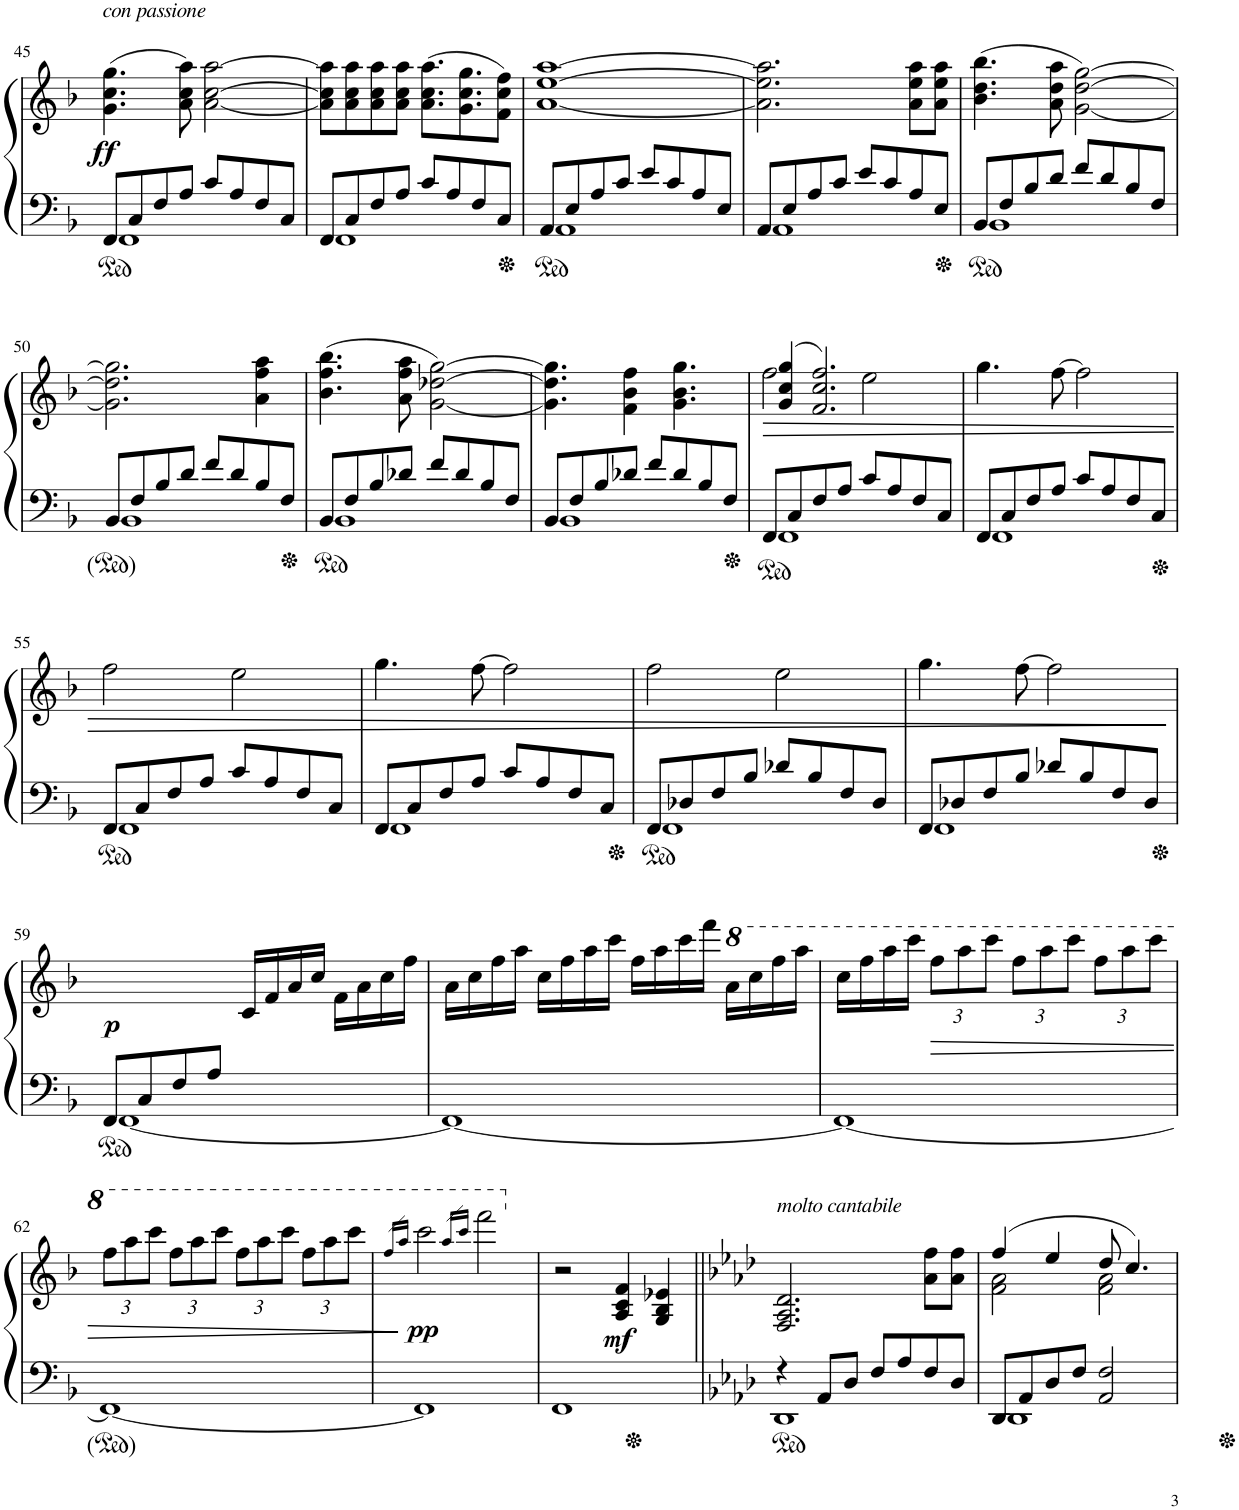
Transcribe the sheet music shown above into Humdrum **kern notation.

**kern	**kern	**dynam
*part1	*part1	*part1
*staff2	*staff1	*staff1/2
*I"Piano	*	*
*I'Pno.	*	*
!!LO:PB:g=z
*clefF4	*clefG2	*
*k[b-]	*k[b-]	*
*M4/4	*M4/4	*
*met(c)	*met(c)	*
=45	=45	=45
*^	*	*
!	!	!LO:TX:a:i:t=con passione	!
!	!	!	!LO:DY:b
8FF/L	1FF	(4.g\ 4.cc\ 4.gg\	ff
8C/	.	.	.
8F/	.	.	.
8A/J	.	8a\ 8cc\ 8aa\)	.
8c/L	.	[2a\ [2cc\ [2aa\	.
8A/	.	.	.
8F/	.	.	.
8C/J	.	.	.
=46	=46	=46	=46
8FF/L	1FF	8a\] 8cc\] 8aa\]L	.
8C/	.	8a\ 8cc\ 8aa\	.
8F/	.	8a\ 8cc\ 8aa\	.
8A/J	.	8a\ 8cc\ 8aa\J	.
8c/L	.	(8.a\ 8.cc\ 8.aa\L	.
8A/	.	.	.
.	.	8.g\ 8.cc\ 8.gg\	.
8F/	.	.	.
8C/J	.	8f\ 8cc\ 8ff\J)	.
=47	=47	=47	=47
8AA/L	1AA	[1a [1ee [1aa	.
8E/	.	.	.
8A/	.	.	.
8c/J	.	.	.
8e/L	.	.	.
8c/	.	.	.
8A/	.	.	.
8E/J	.	.	.
=48	=48	=48	=48
8AA/L	1AA	2.a\] 2.ee\] 2.aa\]	.
8E/	.	.	.
8A/	.	.	.
8c/J	.	.	.
8e/L	.	.	.
8c/	.	.	.
8A/	.	8a\ 8ee\ 8aa\L	.
8E/J	.	8a\ 8ee\ 8aa\J	.
=49	=49	=49	=49
8BB-/L	1BB-	(4.b-\ 4.dd\ 4.bb-\	.
8F/	.	.	.
8B-/	.	.	.
8d/J	.	8a\ 8dd\ 8aa\	.
8f/L	.	[2g\ [2dd\ [2gg\)	.
8d/	.	.	.
8B-/	.	.	.
8F/J	.	.	.
!!LO:LB:g=z
=50	=50	=50	=50
8BB-/L	1BB-	2.g\] 2.dd\] 2.gg\]	.
8F/	.	.	.
8B-/	.	.	.
8d/J	.	.	.
8f/L	.	.	.
8d/	.	.	.
8B-/	.	4a\ 4ff\ 4aa\	.
8F/J	.	.	.
=51	=51	=51	=51
8BB-/L	1BB-	(4.b-\ 4.ff\ 4.bb-\	.
8F/	.	.	.
8B-/	.	.	.
8d-X/J	.	8a\ 8ff\ 8aa\	.
8f/L	.	[2g\ [2dd-X\ [2gg\)	.
8d-/	.	.	.
8B-/	.	.	.
8F/J	.	.	.
=52	=52	=52	=52
8BB-/L	1BB-	4.g\] 4.dd-\] 4.gg\]	.
8F/	.	.	.
8B-/	.	.	.
8d-X/J	.	4f\ 4b-\ 4ff\	.
8f/L	.	.	.
8d-/	.	4.g\ 4.b-\ 4.gg\	.
8B-/	.	.	.
8F/J	.	.	.
=53	=53	=53	=53
!	!	!	!LO:HP:b
*	*	*^	*
8FF/L	1FF	(4g/ 4cc/ 4gg/	2ff\	>
8C/	.	.	.	.
8F/	.	2.f/ 2.cc/ 2.ff/)	.	.
8A/J	.	.	.	.
8c/L	.	.	2ee\	.
8A/	.	.	.	.
8F/	.	.	.	.
8C/J	.	.	.	.
*	*	*v	*v	*
=54	=54	=54	=54
8FF/L	1FF	4.gg\	.
8C/	.	.	.
8F/	.	.	.
8A/J	.	[8ff\	.
8c/L	.	2ff\]	.
8A/	.	.	.
8F/	.	.	.
8C/J	.	.	.
!!LO:LB:g=z
=55	=55	=55	=55
8FF/L	1FF	2ff\	.
8C/	.	.	.
8F/	.	.	.
8A/J	.	.	.
8c/L	.	2ee\	.
8A/	.	.	.
8F/	.	.	.
8C/J	.	.	.
=56	=56	=56	=56
8FF/L	1FF	4.gg\	.
8C/	.	.	.
8F/	.	.	.
8A/J	.	[8ff\	.
8c/L	.	2ff\]	.
8A/	.	.	.
8F/	.	.	.
8C/J	.	.	.
=57	=57	=57	=57
8FF/L	1FF	2ff\	.
8D-X/	.	.	.
8F/	.	.	.
8B-/J	.	.	.
8d-X/L	.	2ee\	.
8B-/	.	.	.
8F/	.	.	.
8D-/J	.	.	.
=58	=58	=58	=58
8FF/L	1FF	4.gg\	.
8D-X/	.	.	.
8F/	.	.	.
8B-/J	.	[8ff\	.
8d-X/L	.	2ff\]	.
8B-/	.	.	.
8F/	.	.	.
8D-/J	.	.	.
*v	*v	*	*
.	.	]
!!LO:LB:g=z
=59	=59	=59
*^	*	*
!	!	!	!LO:DY:b
8FF/L	[1FF	2ryy	p
8C/	.	.	.
8F/	.	.	.
8A/J	.	.	.
2ryy	.	16c/LL	.
.	.	16f/	.
.	.	16a/	.
.	.	16cc/JJ	.
.	.	16f\LL	.
.	.	16a\	.
.	.	16cc\	.
.	.	16ff\JJ	.
*v	*v	*	*
=60	=60	=60
1FF_	16a\LL	.
.	16cc\	.
.	16ff\	.
.	16aa\JJ	.
.	16cc\LL	.
.	16ff\	.
.	16aa\	.
.	16ccc\JJ	.
.	16ff\LL	.
.	16aa\	.
.	16ccc\	.
.	16fff\JJ	.
*	*8va	*
.	16aa\LL	.
.	16ccc\	.
.	16fff\	.
.	16aaa\JJ	.
=61	=61	=61
1FF_	16ccc\LL	.
.	16fff\	.
.	16aaa\	.
.	16cccc\JJ	.
*	*Xbrackettup	*
!	!	!LO:HP:b
.	12fff\L	>
.	12aaa\	.
.	12cccc\J	.
.	12fff\L	.
.	12aaa\	.
.	12cccc\J	.
.	12fff\L	.
.	12aaa\	.
.	12cccc\J	.
!!LO:LB:g=z
=62	=62	=62
1FF_	12fff\L	.
.	12aaa\	.
.	12cccc\J	.
.	12fff\L	.
.	12aaa\	.
.	12cccc\J	.
.	12fff\L	.
.	12aaa\	.
.	12cccc\J	.
.	12fff\L	.
.	12aaa\	.
.	12cccc\J	.
.	.	]
=63	=63	=63
.	16qfff/LL	.
.	16qaaa/JJ	.
!	!	!LO:DY:b
1FF]	2cccc\	pp
.	16qaaa/LL	.
.	16qcccc/JJ	.
.	2ffff\	.
=64	=64	=64
*	*X8va	*
1FF	2r	.
!	!	!LO:DY:b
.	4A/ 4c/ 4f/	mf
.	4G/ 4B-/ 4e-X/	.
=65||	=65||	=65||
*k[b-e-a-d-]	*k[b-e-a-d-]	*
*^	*	*
!	!	!LO:TX:a:i:t=molto cantabile	!
4r	1DD-	2.F/ 2.A-/ 2.d-/	.
8AA-/L	.	.	.
8D-/J	.	.	.
8F/L	.	.	.
8A-/	.	.	.
8F/	.	8a-\ 8ff\L	.
8D-/J	.	8a-\ 8ff\J	.
=66	=66	=66	=66
*	*	*^	*
8DD-/L	1DD-	(4ff/	2f\ 2a-\	.
8AA-/	.	.	.	.
8D-/	.	4ee-/	.	.
8F/J	.	.	.	.
2AA-/ 2F/	.	8dd-/	2f\ 2a-\	.
.	.	4.cc/)	.	.
*v	*v	*	*	*
*	*v	*v	*
=	=	=
*-	*-	*-
